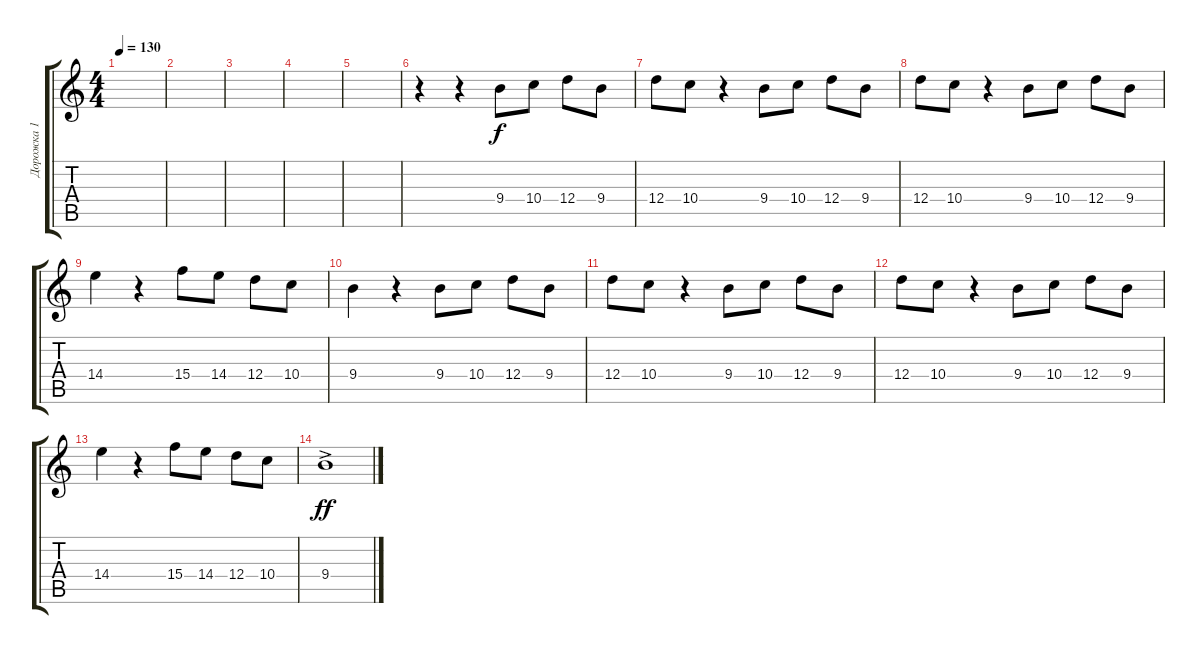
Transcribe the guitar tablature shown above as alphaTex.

\track ("Дорожка 1" "Дорожка 1") {instrument overdrivenguitar}
\staff {score tabs}
\tuning (E4 B3 G3 D3 A2 E2) {hide}
\ts (4 4)
\tempo 130
\clef g2
\ks c
|
|
|
|
|
r.4 r.4 9.4.8{dy f} 10.4.8 12.4.8 9.4.8 |
12.4.8 10.4.8 r.4 9.4.8 10.4.8 12.4.8 9.4.8 |
12.4.8 10.4.8 r.4 9.4.8 10.4.8 12.4.8 9.4.8 |
14.4.4 r.4 15.4.8 14.4.8 12.4.8 10.4.8 |
9.4.4 r.4 9.4.8 10.4.8 12.4.8 9.4.8 |
12.4.8 10.4.8 r.4 9.4.8 10.4.8 12.4.8 9.4.8 |
12.4.8 10.4.8 r.4 9.4.8 10.4.8 12.4.8 9.4.8 |
14.4.4 r.4 15.4.8 14.4.8 12.4.8 10.4.8 |
9.4{ac}.1{dy ff}
